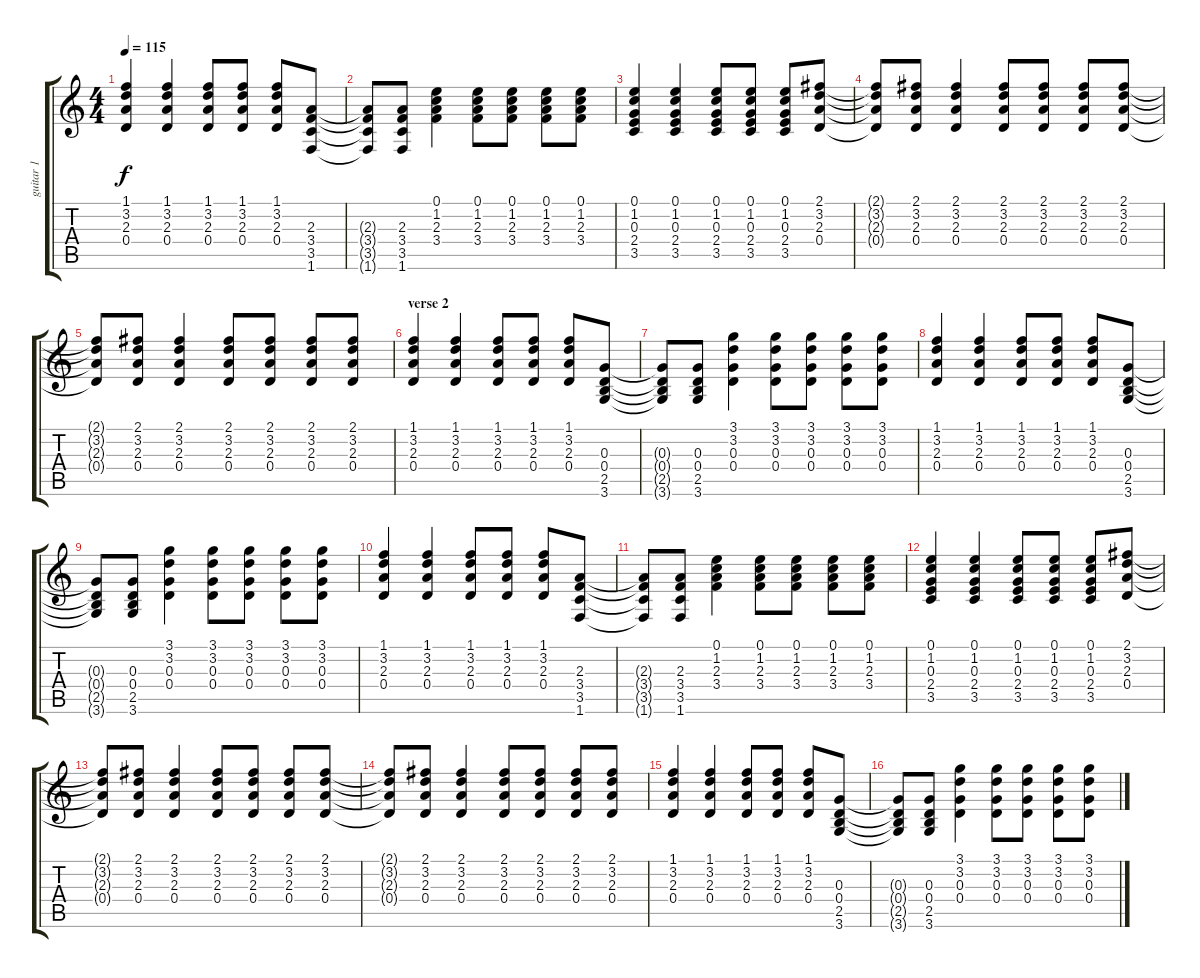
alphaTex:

\track ("guitar 1" "guitar 1") {instrument acousticguitarnylon}
\staff {score tabs}
\tuning (E4 B3 G3 D3 A2 E2) {hide}
\ts (4 4)
\tempo 115
\clef g2
\ks c
(1.1 3.2 2.3 0.4).4{dy f} (1.1 3.2 2.3 0.4).4 (1.1 3.2 2.3 0.4).8 (1.1 3.2 2.3 0.4).8 (1.1 3.2 2.3 0.4).8 (2.3 3.4 3.5 1.6).8 |
(2.3{t} 3.4{t} 3.5{t} 1.6{t}).8 (2.3 3.4 3.5 1.6).8 (0.1 1.2 2.3 3.4).4 (0.1 1.2 2.3 3.4).8 (0.1 1.2 2.3 3.4).8 (0.1 1.2 2.3 3.4).8 (0.1 1.2 2.3 3.4).8 |
(0.1 1.2 0.3 2.4 3.5).4 (0.1 1.2 0.3 2.4 3.5).4 (0.1 1.2 0.3 2.4 3.5).8 (0.1 1.2 0.3 2.4 3.5).8 (0.1 1.2 0.3 2.4 3.5).8 (2.1 3.2 2.3 0.4).8 |
(2.1{t} 3.2{t} 2.3{t} 0.4{t}).8 (2.1 3.2 2.3 0.4).8 (2.1 3.2 2.3 0.4).4 (2.1 3.2 2.3 0.4).8 (2.1 3.2 2.3 0.4).8 (2.1 3.2 2.3 0.4).8 (2.1 3.2 2.3 0.4).8 |
(2.1{t} 3.2{t} 2.3{t} 0.4{t}).8 (2.1 3.2 2.3 0.4).8 (2.1 3.2 2.3 0.4).4 (2.1 3.2 2.3 0.4).8 (2.1 3.2 2.3 0.4).8 (2.1 3.2 2.3 0.4).8 (2.1 3.2 2.3 0.4).8 |
\section ("" "verse 2")
(1.1 3.2 2.3 0.4).4 (1.1 3.2 2.3 0.4).4 (1.1 3.2 2.3 0.4).8 (1.1 3.2 2.3 0.4).8 (1.1 3.2 2.3 0.4).8 (0.3 0.4 2.5 3.6).8 |
(0.3{t} 0.4{t} 2.5{t} 3.6{t}).8 (0.3 0.4 2.5 3.6).8 (3.1 3.2 0.3 0.4).4 (3.1 3.2 0.3 0.4).8 (3.1 3.2 0.3 0.4).8 (3.1 3.2 0.3 0.4).8 (3.1 3.2 0.3 0.4).8 |
(1.1 3.2 2.3 0.4).4 (1.1 3.2 2.3 0.4).4 (1.1 3.2 2.3 0.4).8 (1.1 3.2 2.3 0.4).8 (1.1 3.2 2.3 0.4).8 (0.3 0.4 2.5 3.6).8 |
(0.3{t} 0.4{t} 2.5{t} 3.6{t}).8 (0.3 0.4 2.5 3.6).8 (3.1 3.2 0.3 0.4).4 (3.1 3.2 0.3 0.4).8 (3.1 3.2 0.3 0.4).8 (3.1 3.2 0.3 0.4).8 (3.1 3.2 0.3 0.4).8 |
(1.1 3.2 2.3 0.4).4 (1.1 3.2 2.3 0.4).4 (1.1 3.2 2.3 0.4).8 (1.1 3.2 2.3 0.4).8 (1.1 3.2 2.3 0.4).8 (2.3 3.4 3.5 1.6).8 |
(2.3{t} 3.4{t} 3.5{t} 1.6{t}).8 (2.3 3.4 3.5 1.6).8 (0.1 1.2 2.3 3.4).4 (0.1 1.2 2.3 3.4).8 (0.1 1.2 2.3 3.4).8 (0.1 1.2 2.3 3.4).8 (0.1 1.2 2.3 3.4).8 |
(0.1 1.2 0.3 2.4 3.5).4 (0.1 1.2 0.3 2.4 3.5).4 (0.1 1.2 0.3 2.4 3.5).8 (0.1 1.2 0.3 2.4 3.5).8 (0.1 1.2 0.3 2.4 3.5).8 (2.1 3.2 2.3 0.4).8 |
(2.1{t} 3.2{t} 2.3{t} 0.4{t}).8 (2.1 3.2 2.3 0.4).8 (2.1 3.2 2.3 0.4).4 (2.1 3.2 2.3 0.4).8 (2.1 3.2 2.3 0.4).8 (2.1 3.2 2.3 0.4).8 (2.1 3.2 2.3 0.4).8 |
(2.1{t} 3.2{t} 2.3{t} 0.4{t}).8 (2.1 3.2 2.3 0.4).8 (2.1 3.2 2.3 0.4).4 (2.1 3.2 2.3 0.4).8 (2.1 3.2 2.3 0.4).8 (2.1 3.2 2.3 0.4).8 (2.1 3.2 2.3 0.4).8 |
(1.1 3.2 2.3 0.4).4 (1.1 3.2 2.3 0.4).4 (1.1 3.2 2.3 0.4).8 (1.1 3.2 2.3 0.4).8 (1.1 3.2 2.3 0.4).8 (0.3 0.4 2.5 3.6).8 |
(0.3{t} 0.4{t} 2.5{t} 3.6{t}).8 (0.3 0.4 2.5 3.6).8 (3.1 3.2 0.3 0.4).4 (3.1 3.2 0.3 0.4).8 (3.1 3.2 0.3 0.4).8 (3.1 3.2 0.3 0.4).8 (3.1 3.2 0.3 0.4).8
